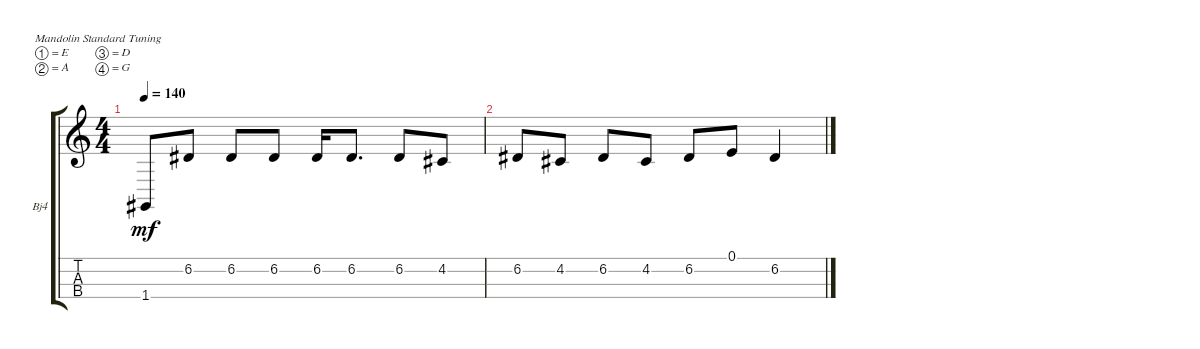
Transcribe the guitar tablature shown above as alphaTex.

\bracketExtendMode groupsimilarinstruments
\firstSystemTrackNameOrientation horizontal
\otherSystemsTrackNameOrientation horizontal
\track ("7" "Bj4") {instrument banjo}
\staff {score tabs}
\tuning (E4 A3 D3 G2)
\ts (4 4)
\tempo 140
\clef g2
\ks c
1.4.8{dy mf} 6.2.8 6.2.8 6.2.8 6.2.16 6.2.8{d} 6.2.8 4.2.8 |
6.2.8 4.2.8 6.2.8 4.2.8 6.2.8 0.1.8 6.2.4
